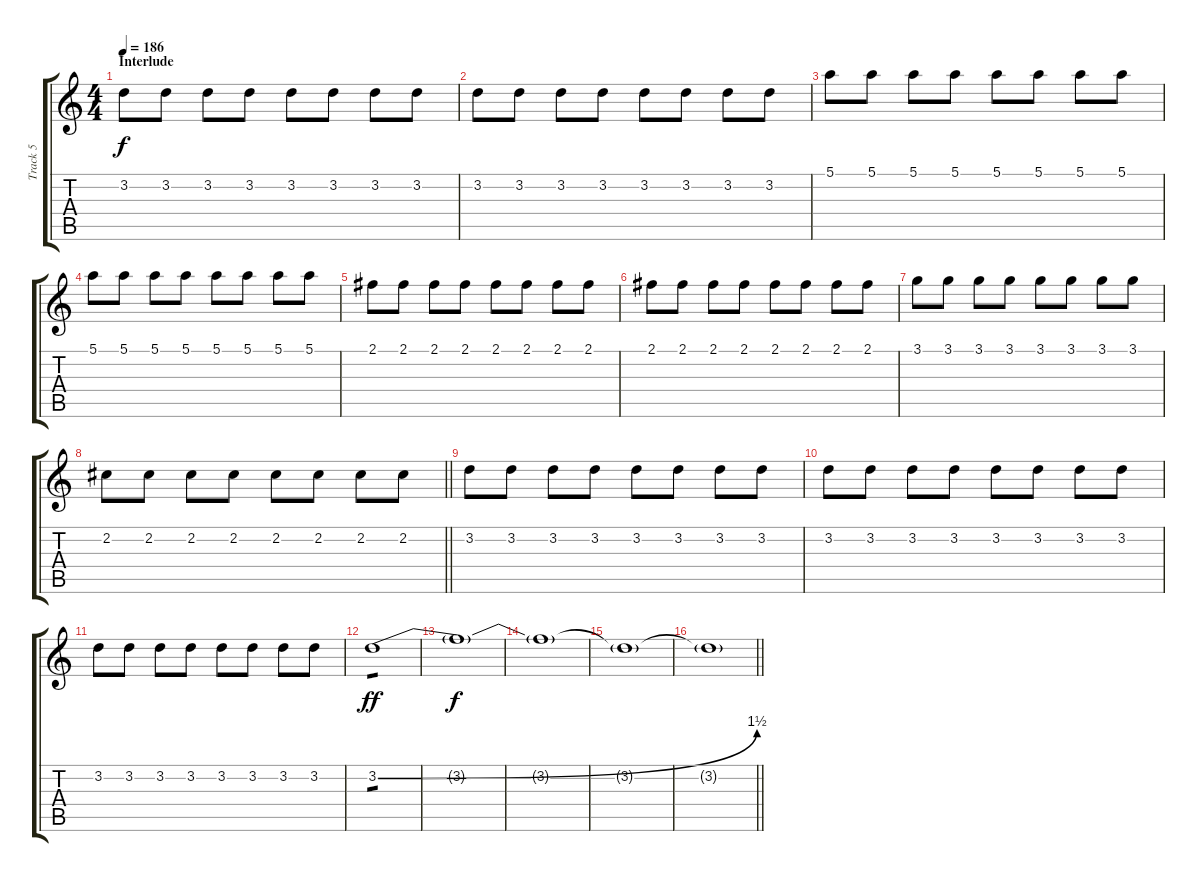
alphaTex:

\track ("Track 5" "Track 5") {instrument electricguitarclean}
\staff {score tabs}
\tuning (E4 B3 G3 D3 A2 E2) {hide}
\ts (4 4)
\section ("" "Interlude")
\tempo 186
\clef g2
\ks c
3.2.8{dy f} 3.2.8 3.2.8 3.2.8 3.2.8 3.2.8 3.2.8 3.2.8 |
3.2.8 3.2.8 3.2.8 3.2.8 3.2.8 3.2.8 3.2.8 3.2.8 |
5.1.8 5.1.8 5.1.8 5.1.8 5.1.8 5.1.8 5.1.8 5.1.8 |
5.1.8 5.1.8 5.1.8 5.1.8 5.1.8 5.1.8 5.1.8 5.1.8 |
2.1.8 2.1.8 2.1.8 2.1.8 2.1.8 2.1.8 2.1.8 2.1.8 |
2.1.8 2.1.8 2.1.8 2.1.8 2.1.8 2.1.8 2.1.8 2.1.8 |
3.1.8 3.1.8 3.1.8 3.1.8 3.1.8 3.1.8 3.1.8 3.1.8 |
\barLineRight lightlight
2.2.8 2.2.8 2.2.8 2.2.8 2.2.8 2.2.8 2.2.8 2.2.8 |
3.2.8 3.2.8 3.2.8 3.2.8 3.2.8 3.2.8 3.2.8 3.2.8 |
3.2.8 3.2.8 3.2.8 3.2.8 3.2.8 3.2.8 3.2.8 3.2.8 |
3.2.8 3.2.8 3.2.8 3.2.8 3.2.8 3.2.8 3.2.8 3.2.8 |
3.2{be (bend 0 0 60 6)}.1{tp 1 dy ff} |
3.2{t}.1{dy f} |
3.2{t}.1 |
3.2{t}.1 |
\barLineRight lightlight
3.2{t}.1
